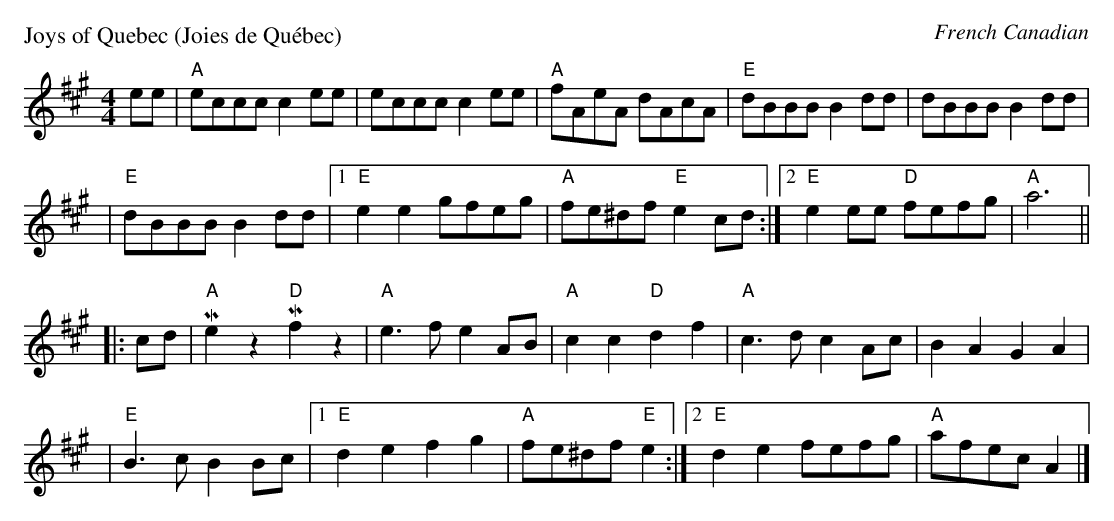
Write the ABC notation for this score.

X:1
P: Joys of Quebec (Joies de Qu\'ebec)
O: French Canadian
M: 4/4
L: 1/4
K: A
e/e/ \
| "A"e/c/c/c/ ce/e/ | e/c/c/c/ ce/e/ | "A"f/A/e/A/ d/A/c/A/ | "E"d/B/B/B/ Bd/d/ |  d/B/B/B/ Bd/d/ |
| "E"d/B/B/B/ Bd/d/ |1 "E"ee g/f/e/g/ | "A"f/e/^d/f/ "E"ec/d/ :|2 "E"ee/e/ "D"f/e/f/g/ | "A"a3 ||
|: c/d/ \
| "A"Mez"D"Mfz | "A"e3/2f/ eA/B/ | "A"cc "D"df |  "A"c3/2d/ cA/c/ | BA GA |
| "E"B3/2c/ BB/c/ |1"E"de fg | "A"f/e/^d/f/ "E"e :|2 "E"de f/e/f/g/ | "A"a/f/e/c/ A |]
